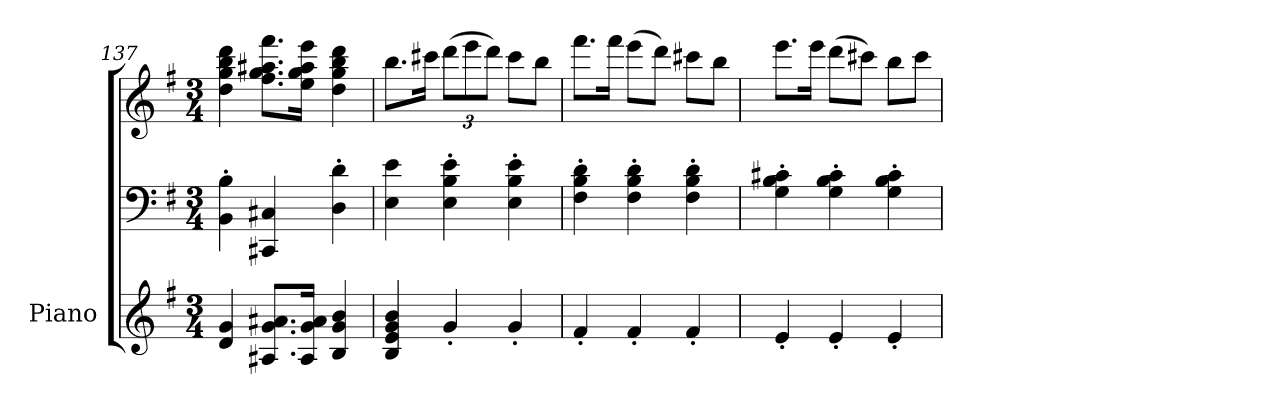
**kern	**kern	**kern	**dynam
*part1	*part1	*part1	*part1
*staff3	*staff2	*staff1	*staff1/2/3
*I"Piano	*	*	*
*I'Pno.	*	*	*
!!LO:LB:g=z
*clefG2	*clefF4	*clefG2	*
*k[f#]	*k[f#]	*k[f#]	*
*M3/4	*M3/4	*M3/4	*
=137	=137	=137	=137
4d/ 4g/	4BB\' 4B\'	4dd\ 4gg\ 4bb\ 4ddd\	.
8.A#X/ 8.g/ 8.a#X/L	4CC#X/ 4C#X/	8.ff#\ 8.gg\ 8.aa#X\ 8.fff#\L	.
16A#/ 16g/ 16a#/Jk	.	16ee\ 16gg\ 16aa#\ 16eee\Jk	.
4B/ 4g/ 4b/	4D\' 4d\'	4dd\ 4gg\ 4bb\ 4ddd\	.
=138	=138	=138	=138
!	!	!	!LO:DY:b=3
!	!	!	!LO:DY:n=1:b=2
!	!	!	!LO:DY:n=2:b
4B/ 4e/ 4g/ 4b/	4E\ 4e\	8.bb\L	p p mp
.	.	16ccc#X\Jk	.
*	*	*Xbrackettup	*
4g'/	4E\' 4B\' 4e\'	(>12ddd\L	.
.	.	12eee\	.
.	.	12ddd\J)	.
4g'/	4E\' 4B\' 4e\'	8ccc#\L	.
.	.	8bb\J	.
=139	=139	=139	=139
4f#'/	4F#\' 4B\' 4d\'	8.fff#\L	.
.	.	16fff#\Jk	.
4f#'/	4F#\' 4B\' 4d\'	(>8eee\L	.
.	.	8ddd\J)	.
4f#'/	4F#\' 4B\' 4d\'	8ccc#X\L	.
.	.	8bb\J	.
=140	=140	=140	=140
4e'/	4G\' 4B\' 4c#X\'	8.eee\L	.
.	.	16eee\Jk	.
4e'/	4G\' 4B\' 4c#\'	(>8ddd\L	.
.	.	8ccc#X\J)	.
4e'/	4G\' 4B\' 4c#\'	8bb\L	.
.	.	8ccc#\J	.
=	=	=	=
*-	*-	*-	*-
